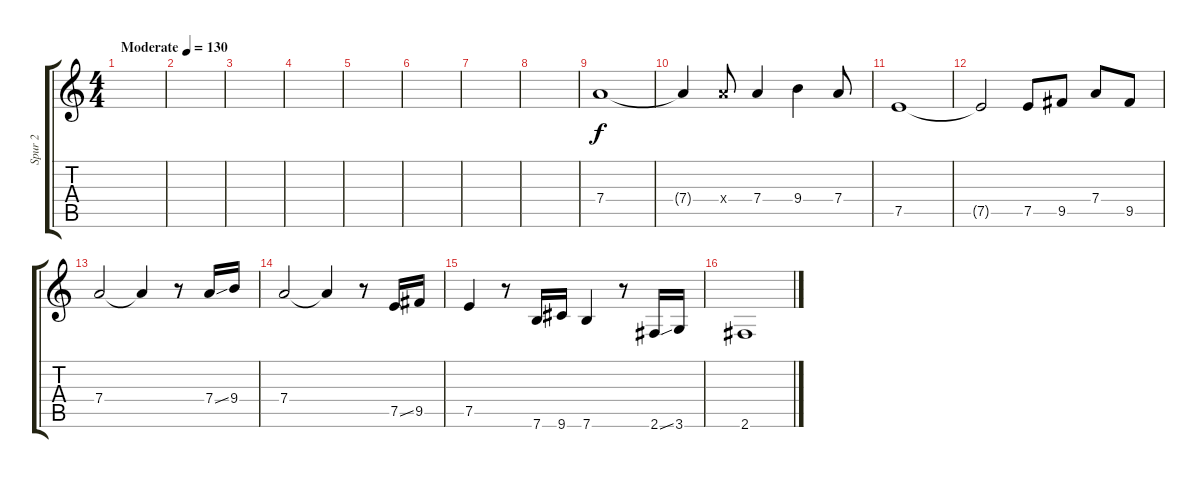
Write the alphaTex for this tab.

\track ("Spur 2" "Spur 2") {instrument distortionguitar}
\staff {score tabs}
\tuning (E4 B3 G3 D3 A2 E2) {hide}
\ts (4 4)
\tempo (130 "Moderate")
\clef g2
\ks c
|
|
|
|
|
|
|
|
7.4.1 |
7.4{t}.4 7.4{x}.8 7.4.4 9.4.4 7.4.8 |
7.5.1 |
7.5{t}.2 7.5.8 9.5.8 7.4.8 9.5.8 |
7.4.2 7.4{t}.4 r.8 7.4{ss}.16 9.4.16 |
7.4.2 7.4{t}.4 r.8 7.5{ss}.16 9.5.16 |
7.5.4 r.8 7.6.16 9.6.16 7.6.4 r.8 2.6{ss}.16 3.6.16 |
2.6.1
